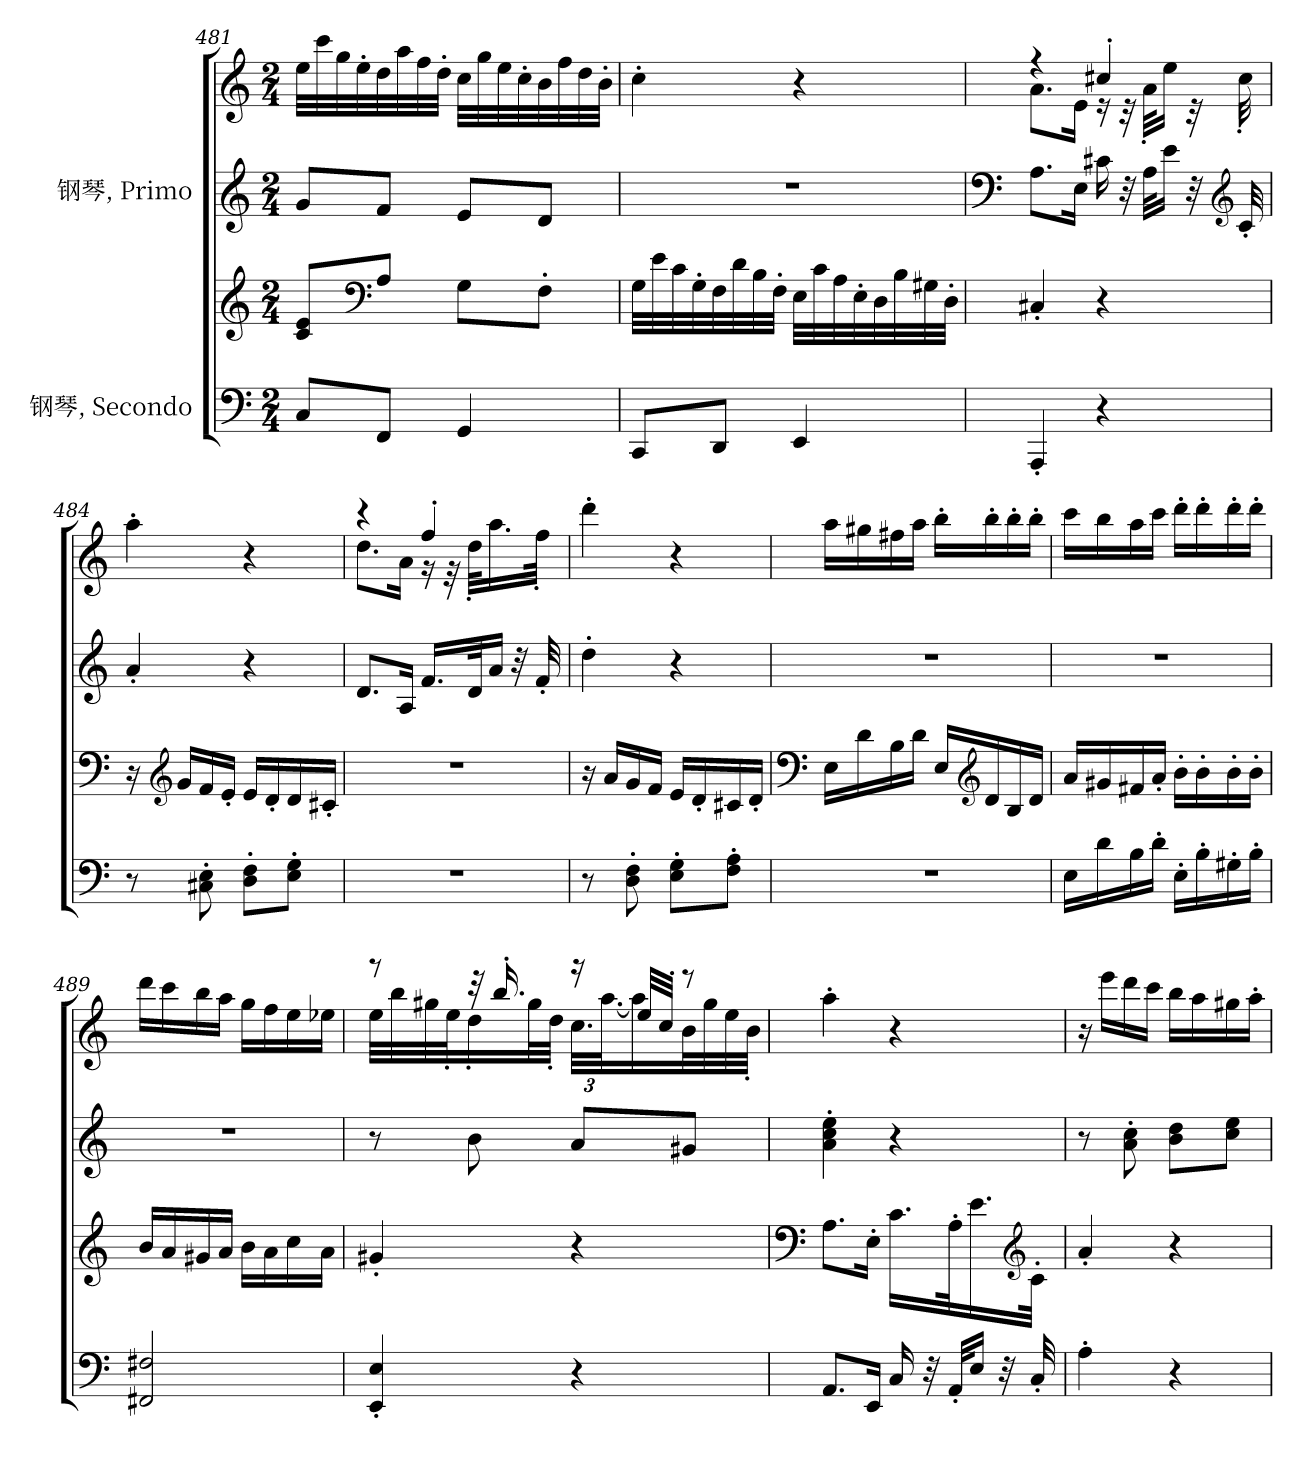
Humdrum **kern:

**kern	**kern	**kern	**kern
*part2	*part2	*part1	*part1
*staff4	*staff3	*staff2	*staff1
*I"钢琴, Secondo	*	*I"钢琴, Primo	*
*clefF4	*clefG2	*clefG2	*clefG2
*k[]	*k[]	*k[]	*k[]
*M2/4	*M2/4	*M2/4	*M2/4
=481	=481	=481	=481
8C/L	8c/ 8e/L	8g/L	32ee\LLL
.	.	.	32ccc\
.	.	.	32gg\
.	.	.	32ee'\
*	*clefF4	*	*
8FF/J	8A/J	8f/J	32dd\
.	.	.	32aa\
.	.	.	32ff\
.	.	.	32dd'\JJJ
4GG/	8G\L	8e/L	32cc\LLL
.	.	.	32gg\
.	.	.	32ee\
.	.	.	32cc'\
.	8F'\J	8d/J	32b\
.	.	.	32ff\
.	.	.	32dd\
.	.	.	32b'\JJJ
!!LO:LB:g=z
=482	=482	=482	=482
8CC/L	32G\LLL	2r	4cc'\
.	32e\	.	.
.	32c\	.	.
.	32G'\	.	.
8DD/J	32F\	.	.
.	32d\	.	.
.	32B\	.	.
.	32F'\JJJ	.	.
4EE/	32E\LLL	.	4r
.	32c\	.	.
.	32A\	.	.
.	32E'\	.	.
.	32D\	.	.
.	32B\	.	.
.	32G#X\	.	.
.	32D'\JJJ	.	.
=483	=483	=483	=483
*	*	*clefF4	*
*	*	*	*^
4AAA'/	4C#X'/	8.A\L	4r	8.a\L
.	.	16E\Jk	.	16e\Jk
4r	4r	16c#X\	4cc#X'/	16r
.	.	32r	.	32r
.	.	32A\KLL	.	32a'\KLL
.	.	16e\JJ	.	16ee\JJ
.	.	32r	.	32r
*	*	*clefG2	*	*
.	.	32c#'/	.	32cc#'\
*	*	*	*v	*v
=484	=484	=484	=484
8r	16r	4a'/	4aa'\
*	*clefG2	*	*
.	16g/LL	.	.
8C#X\' 8E\'	16f/	.	.
.	16e'/JJ	.	.
8D\' 8F\'L	16e/LL	4r	4r
.	16d'/	.	.
8E\' 8G\'J	16d/	.	.
.	16c#X'/JJ	.	.
!!LO:PB:g=z
=485	=485	=485	=485
*	*	*	*^
2r	2r	8.d/L	4r	8.dd\L
.	.	16A/Jk	.	16a\Jk
.	.	16.f/LL	4ff'/	16r
.	.	.	.	32r
.	.	32d/K	.	32dd'\KLL
.	.	16a/JJ	.	16.aa\
.	.	32r	.	.
.	.	32f'/	.	32ff'\JJk
*	*	*	*v	*v
=486	=486	=486	=486
8r	16r	4dd'\	4ddd'\
.	16a/LL	.	.
8D\' 8F\'	16g/	.	.
.	16f/JJ	.	.
8E\' 8G\'L	16e/LL	4r	4r
.	16d'/	.	.
8F\' 8A\'J	16c#X/	.	.
.	16d'/JJ	.	.
=487	=487	=487	=487
*	*clefF4	*	*
2r	16E\LL	2r	16aa\LL
.	16d\	.	16gg#X\
.	16B\	.	16ff#X\
.	16d\JJ	.	16aa\JJ
.	16E/LL	.	16bb'\LL
*	*clefG2	*	*
.	16d/	.	16bb'\
.	16B/	.	16bb'\
.	16d/JJ	.	16bb'\JJ
!!LO:LB:g=z
=488	=488	=488	=488
16E\LL	16a/LL	2r	16ccc\LL
16d\	16g#X/	.	16bb\
16B\	16f#X/	.	16aa\
16d'\JJ	16a'/JJ	.	16ccc\JJ
16E'\LL	16b'\LL	.	16ddd'\LL
16B'\	16b'\	.	16ddd'\
16G#X'\	16b'\	.	16ddd'\
16B'\JJ	16b'\JJ	.	16ddd'\JJ
=489	=489	=489	=489
2FF#X/ 2F#X/	16b/LL	2r	16ddd\LL
.	16a/	.	16ccc\
.	16g#X/	.	16bb\
.	16a/JJ	.	16aa\JJ
.	16b\LL	.	16gg\LL
.	16a\	.	16ff\
.	16cc\	.	16ee\
.	16a\JJ	.	16ee-X\JJ
=490	=490	=490	=490
*	*	*	*^
4EE/' 4E/'	4g#X'/	8r	8r	32ee\LLL
.	.	.	.	32bb\
.	.	.	.	32gg#X\
.	.	.	.	32ee'\J
.	.	8b\	32r	16dd'\
.	.	.	16.bb'/	.
.	.	.	.	32gg#\L
.	.	.	.	32dd'\JJJ
*	*	*	*	*Xbrackettup
4r	4r	8a/L	16r	48.cc\LLL
.	.	.	.	[48.aa\J
.	.	.	32ee/LLL	16aa\]
.	.	.	32cc'/JJJ	.
.	.	8g#X/J	8r	32b\L
.	.	.	.	32gg#\
.	.	.	.	32ee\
.	.	.	.	32b'\JJJ
*	*	*	*v	*v
!!LO:LB:g=z
=491	=491	=491	=491
*	*clefF4	*	*
8.AA/L	8.A\L	4a\' 4cc\' 4ee\'	4aa'\
16EE/Jk	16E'\Jk	.	.
16C/	16.c\LL	4r	4r
32r	.	.	.
32AA'/KLL	32A'\K	.	.
16E/JJ	16.e\	.	.
32r	.	.	.
*	*clefG2	*	*
32C'/	32c'\JJk	.	.
=492	=492	=492	=492
4A'\	4a'/	8r	16r
.	.	.	16eee\LL
.	.	8a\' 8cc\'	16ddd\
.	.	.	16ccc\JJ
4r	4r	8b\ 8dd\L	16bb\LL
.	.	.	16aa\
.	.	8cc\ 8ee\J	16gg#X\
.	.	.	16aa'\JJ
=	=	=	=
*-	*-	*-	*-
